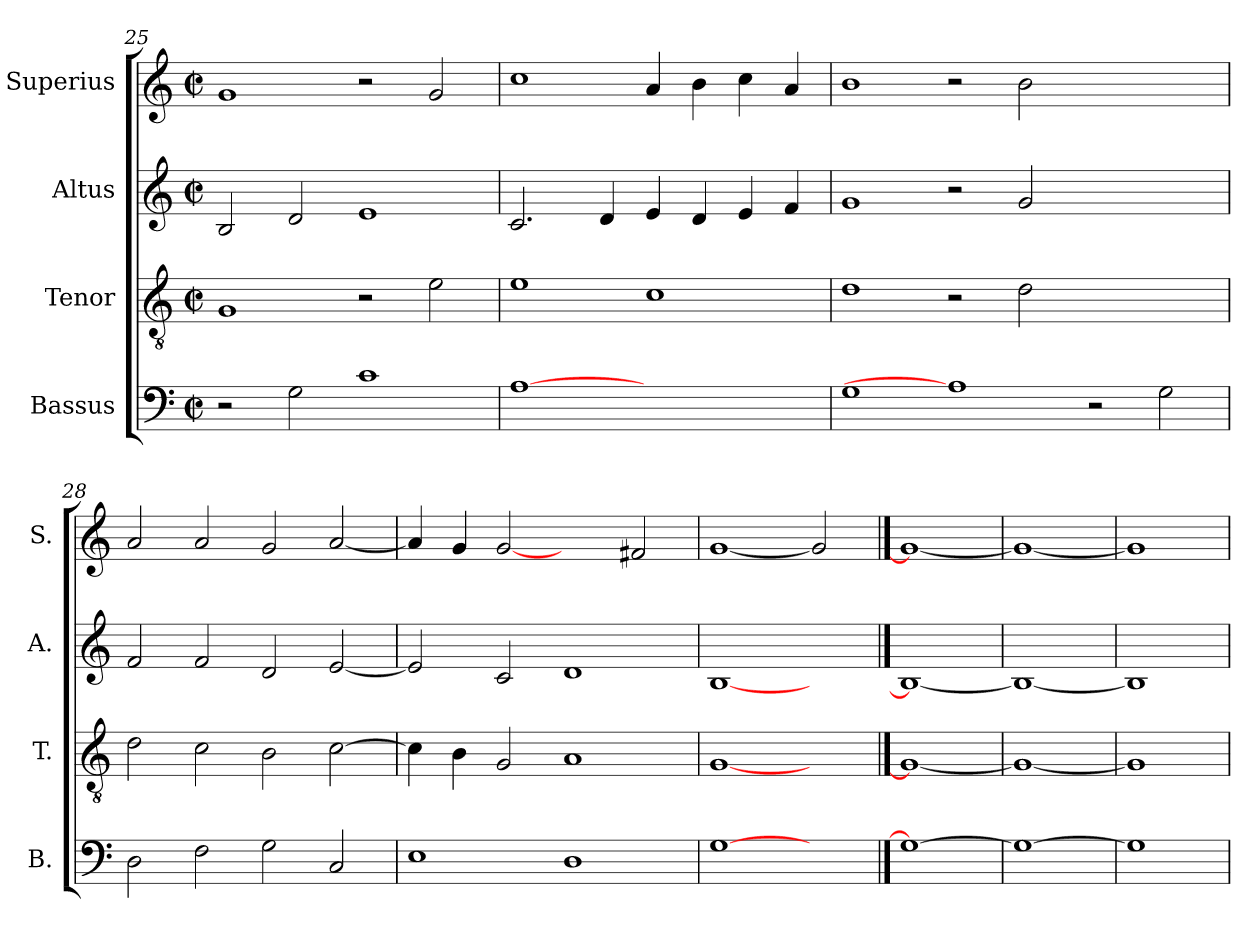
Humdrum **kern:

**kern	**kern	**kern	**kern
*part4	*part3	*part2	*part1
*staff4	*staff3	*staff2	*staff1
*I"Bassus	*I"Tenor	*I"Altus	*I"Superius
*I'B.	*I'T.	*I'A.	*I'S.
*clefF4	*clefGv2	*clefG2	*clefG2
*	*ITrd7c12	*	*
*k[]	*k[]	*k[]	*k[]
*C:	*C:	*C:	*C:
*M2/2	*M2/2	*M2/2	*M2/2
*met(c|)	*met(c|)	*met(c|)	*met(c|)
=25	=25	=25	=25
2r	1GGi	2Bi/	1gi
2Gi\	.	2di/	.
1ci	2r	1ei	2r
.	2Ei\	.	2gi/
=26	=26	=26	=26
[1Ai	1Ei	2.ci/	1cci
.	.	4di/	.
1ryy	1Ci	4ei/	4ai/
.	.	4di/	4bi\
.	.	4ei/	4cci\
.	.	4fi/	4ai/
!!LO:PB:g=z
=27	=27	=27	=27
1Gi	1Di	1gi	1bi
1Ai]	2r	2r	2r
.	2Di\	2gi/	2bi\
2r	1ryy	1ryy	1ryy
2Gi\	.	.	.
=28	=28	=28	=28
2Di\	2Di\	2fi/	2ai/
2Fi\	2Ci\	2fi/	2ai/
2Gi\	2BBi\	2di/	2gi/
2Ci/	[>2Ci\	[<2ei/	[<2ai/
=29	=29	=29	=29
1Ei	4Ci\]	2ei/]	4ai/]
.	4BBi\	.	4gi/
.	2GGi/	2ci/	[2gi
1Di	1AAi	1di	2ryy
.	.	.	2f#Xi/
=30	=30	=30	=30
[1Gi	[1GGi	[1Bi	[1gi
2ryy	2ryy	2ryy	2gi]
==31	==31	==31	==31
1Gi_	1GGi_	1Bi_	1gi_
=32	=32	=32	=32
1Gi_	1GGi_	1Bi_	1gi_
=33	=33	=33	=33
1Gi]	1GGi]	1Bi]	1gi]
=	=	=	=
*-	*-	*-	*-
